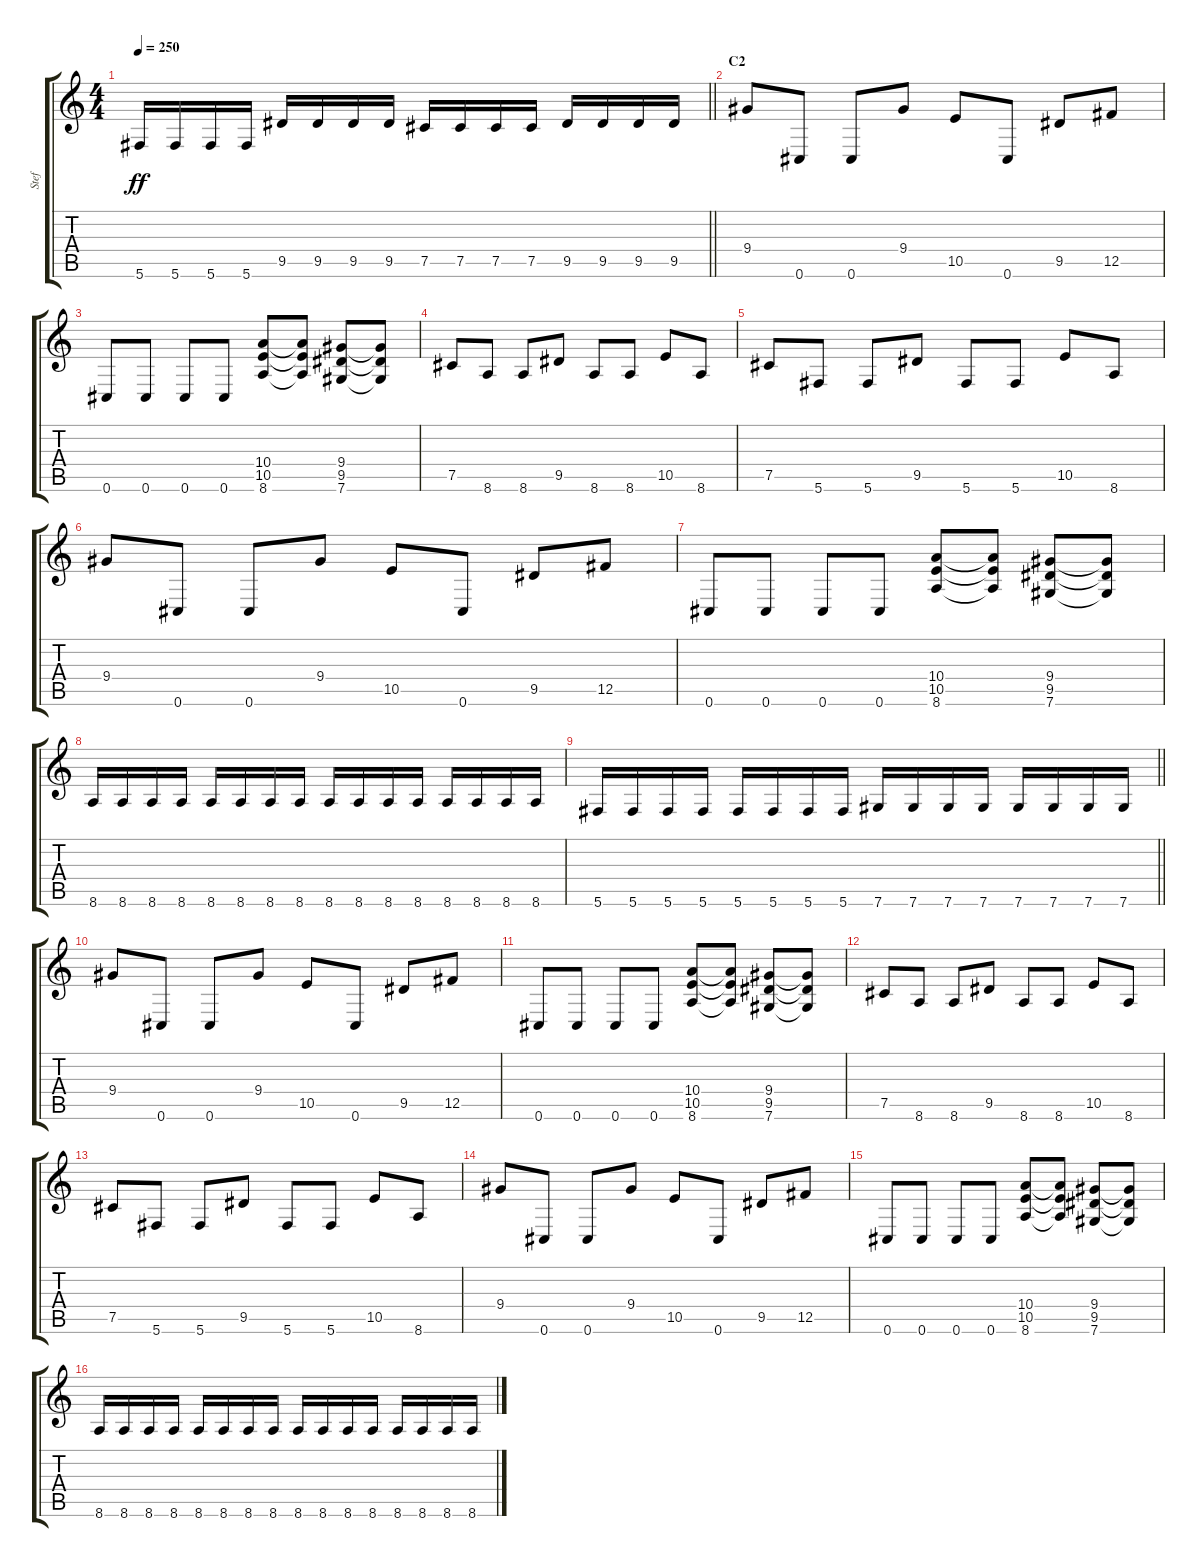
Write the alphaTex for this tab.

\track ("Stef" "Stef") {instrument distortionguitar}
\staff {score tabs}
\tuning (Db4 Ab3 E3 B2 Gb2 Db2) {hide}
\ts (4 4)
\tempo 250
\clef g2
\barLineRight lightlight
\ks c
5.6.16{dy ff} 5.6.16 5.6.16 5.6.16 9.5.16 9.5.16 9.5.16 9.5.16 7.5.16 7.5.16 7.5.16 7.5.16 9.5.16 9.5.16 9.5.16 9.5.16 |
\section ("" "C2")
9.4.8 0.6.8 0.6.8 9.4.8 10.5.8 0.6.8 9.5.8 12.5.8 |
0.6.8 0.6.8 0.6.8 0.6.8 (10.4 10.5 8.6).8 (10.4{t} 10.5{t} 8.6{t}).8 (9.4 9.5 7.6).8 (9.4{t} 9.5{t} 7.6{t}).8 |
7.5.8 8.6.8 8.6.8 9.5.8 8.6.8 8.6.8 10.5.8 8.6.8 |
7.5.8 5.6.8 5.6.8 9.5.8 5.6.8 5.6.8 10.5.8 8.6.8 |
9.4.8 0.6.8 0.6.8 9.4.8 10.5.8 0.6.8 9.5.8 12.5.8 |
0.6.8 0.6.8 0.6.8 0.6.8 (10.4 10.5 8.6).8 (10.4{t} 10.5{t} 8.6{t}).8 (9.4 9.5 7.6).8 (9.4{t} 9.5{t} 7.6{t}).8 |
8.6.16 8.6.16 8.6.16 8.6.16 8.6.16 8.6.16 8.6.16 8.6.16 8.6.16 8.6.16 8.6.16 8.6.16 8.6.16 8.6.16 8.6.16 8.6.16 |
\barLineRight lightlight
5.6.16 5.6.16 5.6.16 5.6.16 5.6.16 5.6.16 5.6.16 5.6.16 7.6.16 7.6.16 7.6.16 7.6.16 7.6.16 7.6.16 7.6.16 7.6.16 |
9.4.8 0.6.8 0.6.8 9.4.8 10.5.8 0.6.8 9.5.8 12.5.8 |
0.6.8 0.6.8 0.6.8 0.6.8 (10.4 10.5 8.6).8 (10.4{t} 10.5{t} 8.6{t}).8 (9.4 9.5 7.6).8 (9.4{t} 9.5{t} 7.6{t}).8 |
7.5.8 8.6.8 8.6.8 9.5.8 8.6.8 8.6.8 10.5.8 8.6.8 |
7.5.8 5.6.8 5.6.8 9.5.8 5.6.8 5.6.8 10.5.8 8.6.8 |
9.4.8 0.6.8 0.6.8 9.4.8 10.5.8 0.6.8 9.5.8 12.5.8 |
0.6.8 0.6.8 0.6.8 0.6.8 (10.4 10.5 8.6).8 (10.4{t} 10.5{t} 8.6{t}).8 (9.4 9.5 7.6).8 (9.4{t} 9.5{t} 7.6{t}).8 |
8.6.16 8.6.16 8.6.16 8.6.16 8.6.16 8.6.16 8.6.16 8.6.16 8.6.16 8.6.16 8.6.16 8.6.16 8.6.16 8.6.16 8.6.16 8.6.16
